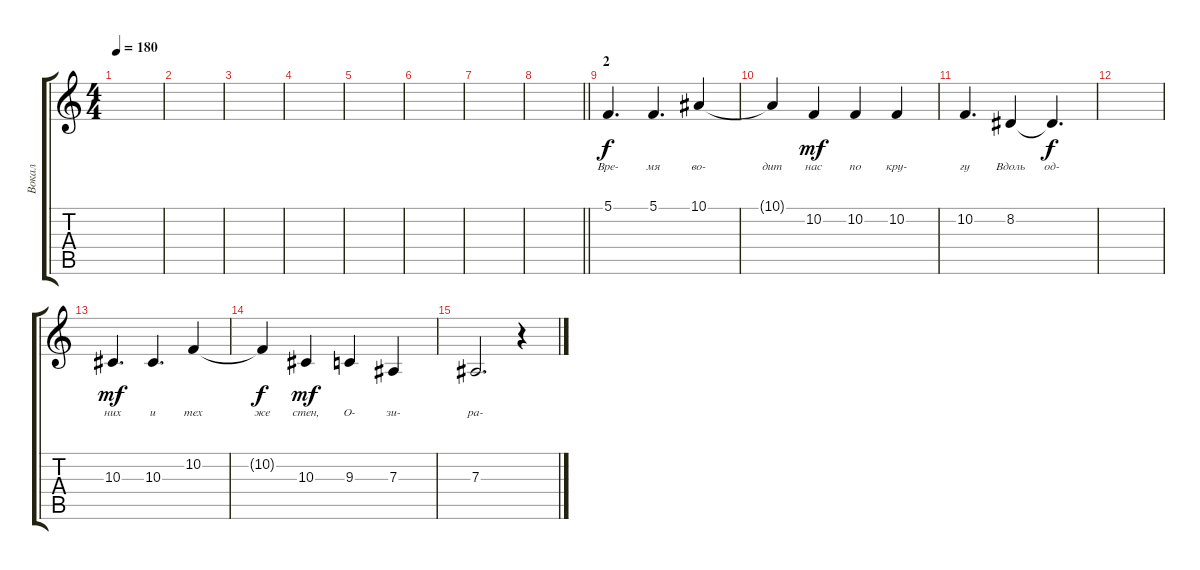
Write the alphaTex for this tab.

\track ("Вокал" "Вокал") {instrument pad7halo}
\staff {score tabs}
\tuning (C4 G3 Eb3 Bb2 F2 C2) {hide}
\ts (4 4)
\tempo 180
\clef g2
\ks c
|
|
|
|
|
|
|
\barLineRight lightlight
|
\section ("" "2")
5.1.4{d lyrics (0 "Вре-") lyrics (1 "") lyrics (2 "") lyrics (3 "") lyrics (4 "")} 5.1.4{d lyrics (0 "мя") lyrics (1 "") lyrics (2 "") lyrics (3 "") lyrics (4 "")} 10.1.4{lyrics (0 "во-") lyrics (1 "") lyrics (2 "") lyrics (3 "") lyrics (4 "")} |
10.1{t}.4{lyrics (0 "дит") lyrics (1 "") lyrics (2 "") lyrics (3 "") lyrics (4 "") dy f} 10.2.4{lyrics (0 "нас") lyrics (1 "") lyrics (2 "") lyrics (3 "") lyrics (4 "") dy mf} 10.2.4{lyrics (0 "по") lyrics (1 "") lyrics (2 "") lyrics (3 "") lyrics (4 "")} 10.2.4{lyrics (0 "кру-") lyrics (1 "") lyrics (2 "") lyrics (3 "") lyrics (4 "")} |
10.2.4{d lyrics (0 "гу") lyrics (1 "") lyrics (2 "") lyrics (3 "") lyrics (4 "")} 8.2.4{lyrics (0 "Вдоль") lyrics (1 "") lyrics (2 "") lyrics (3 "") lyrics (4 "")} 8.2{t}.4{d lyrics (0 "од-") lyrics (1 "") lyrics (2 "") lyrics (3 "") lyrics (4 "") dy f} |
|
10.3.4{d lyrics (0 "них") lyrics (1 "") lyrics (2 "") lyrics (3 "") lyrics (4 "") dy mf} 10.3.4{d lyrics (0 "и") lyrics (1 "") lyrics (2 "") lyrics (3 "") lyrics (4 "")} 10.2.4{lyrics (0 "тех") lyrics (1 "") lyrics (2 "") lyrics (3 "") lyrics (4 "")} |
10.2{t}.4{lyrics (0 "же") lyrics (1 "") lyrics (2 "") lyrics (3 "") lyrics (4 "") dy f} 10.3.4{lyrics (0 "стен,") lyrics (1 "") lyrics (2 "") lyrics (3 "") lyrics (4 "") dy mf} 9.3.4{lyrics (0 "О-") lyrics (1 "") lyrics (2 "") lyrics (3 "") lyrics (4 "")} 7.3.4{lyrics (0 "зи-") lyrics (1 "") lyrics (2 "") lyrics (3 "") lyrics (4 "")} |
7.3.2{d lyrics (0 "ра-") lyrics (1 "") lyrics (2 "") lyrics (3 "") lyrics (4 "")} r.4
